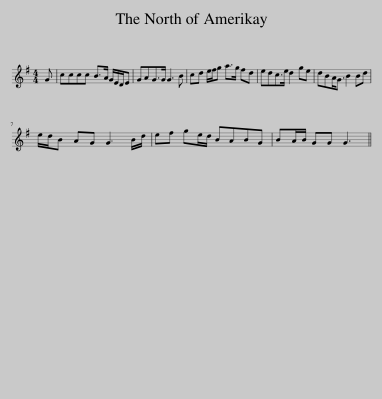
X:1
L:1/8
M:4/4
I:linebreak $
K:G
V:1 treble
V:1
 G | cccc B>A G/E/D/E | GAG>G G3 B | cd e/f/g a>g fd | edc>e d2 ge | %5
 dBA<G B2 Bd |$ e/d/B AG G3 B/d/ | ef ge/d/ BABG | BA/B/ GG G3 || %9
